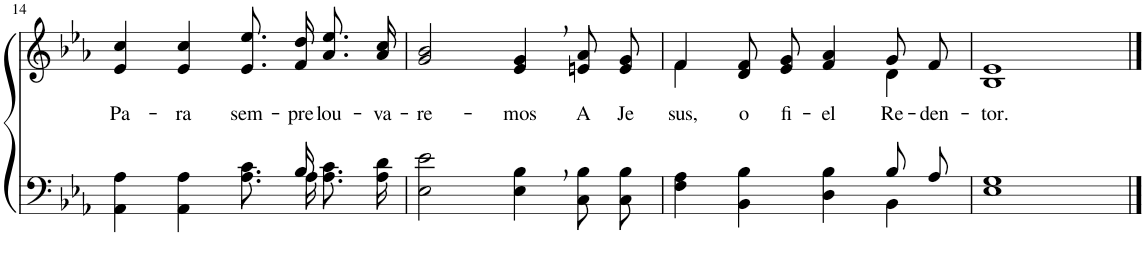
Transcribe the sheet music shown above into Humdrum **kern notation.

**kern	**kern	**text
*part2	*part1	*part1
*staff2	*staff1	*staff1
*I"Parte III e IV	*I"Parte I e II	*
!!LO:PB:g=z
*clefF4	*clefG2	*
*k[b-e-a-]	*k[b-e-a-]	*
*M4/4	*M4/4	*
*met(c)	*met(c)	*
=14	=14	=14
*^	*	*
!	!	!	!LO:LY:b
2ryy	4AA-\ 4A-\	4e-/ 4cc/	-Pa-
!	!	!	!LO:LY:b
.	4AA-\ 4A-\	4e-/ 4cc/	-ra
!	!	!	!LO:LY:b
8.ryy	8.A-\ 8.c\L	8.e-/ 8.ee-/L	sem-
!	!	!	!LO:LY:b
16B-/	16A-\Jk	16f/ 16dd/Jk	-pre
!	!	!	!LO:LY:b
4ryy	8.A-\ 8.c\L	8.a-\ 8.ee-\L	lou-
!	!	!	!LO:LY:b
.	16A-\ 16d\Jk	16a-\ 16cc\Jk	-va-
=15	=15	=15	=15
!	!	!	!LO:LY:b
*v	*v	*	*
2E-\ 2e-\	2g/ 2b-/	-re-
!	!	!LO:LY:b
4E-\, 4B-\,	4e-/, 4g/,	-mos
!	!	!LO:LY:b
8C\ 8B-\L	8en/ 8a-/L	A
!	!	!LO:LY:b
8C\ 8B-\J	8e/ 8g/J	Je-
=16	=16	=16
*^	*^	*
!	!	!	!	!LO:LY:b
2.ryy	4F\ 4A-\	4f/	4f\	sus,
!	!	!	!	!LO:LY:b
.	4BB-\ 4B-\	8d/ 8f/L	2ryy	o
!	!	!	!	!LO:LY:b
.	.	8e-/ 8g/J	.	fi-
!	!	!	!	!LO:LY:b
.	4D\ 4B-\	4f/ 4a-/	.	-el
!	!	!	!	!LO:LY:b
8B-/L	4BB-\	8g/L	4d\	Re-
!	!	!	!	!LO:LY:b
8A-/J	.	8f/J	.	-den-
*v	*v	*	*	*
*	*v	*v	*
=17	=17	=17
!	!	!LO:LY:b
1E- 1G	1B- 1e-	-tor.
==	==	==
*-	*-	*-
